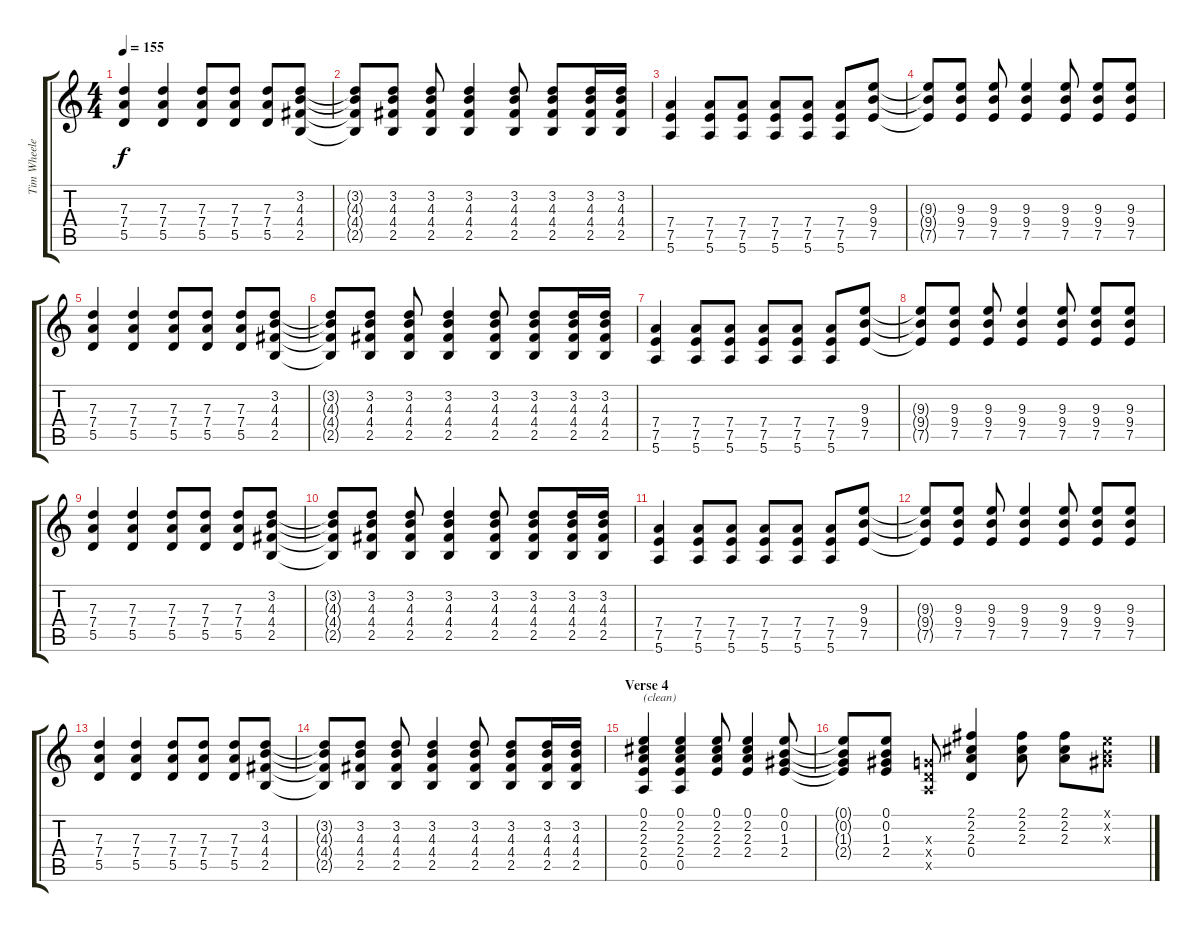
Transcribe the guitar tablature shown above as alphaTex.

\track ("Tim Wheeler" "Tim Wheele") {instrument acousticguitarsteel}
\staff {score tabs}
\tuning (E4 B3 G3 D3 A2 E2) {hide}
\ts (4 4)
\tempo 155
\clef g2
\ks c
(7.3 7.4 5.5).4{dy f} (7.3 7.4 5.5).4 (7.3 7.4 5.5).8 (7.3 7.4 5.5).8 (7.3 7.4 5.5).8 (3.2 4.3 4.4 2.5).8 |
(3.2{t} 4.3{t} 4.4{t} 2.5{t}).8 (3.2 4.3 4.4 2.5).8 (3.2 4.3 4.4 2.5).8 (3.2 4.3 4.4 2.5).4 (3.2 4.3 4.4 2.5).8 (3.2 4.3 4.4 2.5).8 (3.2 4.3 4.4 2.5).16 (3.2 4.3 4.4 2.5).16 |
(7.4 7.5 5.6).4 (7.4 7.5 5.6).8 (7.4 7.5 5.6).8 (7.4 7.5 5.6).8 (7.4 7.5 5.6).8 (7.4 7.5 5.6).8 (9.3 9.4 7.5).8 |
(9.3{t} 9.4{t} 7.5{t}).8 (9.3 9.4 7.5).8 (9.3 9.4 7.5).8 (9.3 9.4 7.5).4 (9.3 9.4 7.5).8 (9.3 9.4 7.5).8 (9.3 9.4 7.5).8 |
(7.3 7.4 5.5).4 (7.3 7.4 5.5).4 (7.3 7.4 5.5).8 (7.3 7.4 5.5).8 (7.3 7.4 5.5).8 (3.2 4.3 4.4 2.5).8 |
(3.2{t} 4.3{t} 4.4{t} 2.5{t}).8 (3.2 4.3 4.4 2.5).8 (3.2 4.3 4.4 2.5).8 (3.2 4.3 4.4 2.5).4 (3.2 4.3 4.4 2.5).8 (3.2 4.3 4.4 2.5).8 (3.2 4.3 4.4 2.5).16 (3.2 4.3 4.4 2.5).16 |
(7.4 7.5 5.6).4 (7.4 7.5 5.6).8 (7.4 7.5 5.6).8 (7.4 7.5 5.6).8 (7.4 7.5 5.6).8 (7.4 7.5 5.6).8 (9.3 9.4 7.5).8 |
(9.3{t} 9.4{t} 7.5{t}).8 (9.3 9.4 7.5).8 (9.3 9.4 7.5).8 (9.3 9.4 7.5).4 (9.3 9.4 7.5).8 (9.3 9.4 7.5).8 (9.3 9.4 7.5).8 |
(7.3 7.4 5.5).4 (7.3 7.4 5.5).4 (7.3 7.4 5.5).8 (7.3 7.4 5.5).8 (7.3 7.4 5.5).8 (3.2 4.3 4.4 2.5).8 |
(3.2{t} 4.3{t} 4.4{t} 2.5{t}).8 (3.2 4.3 4.4 2.5).8 (3.2 4.3 4.4 2.5).8 (3.2 4.3 4.4 2.5).4 (3.2 4.3 4.4 2.5).8 (3.2 4.3 4.4 2.5).8 (3.2 4.3 4.4 2.5).16 (3.2 4.3 4.4 2.5).16 |
(7.4 7.5 5.6).4 (7.4 7.5 5.6).8 (7.4 7.5 5.6).8 (7.4 7.5 5.6).8 (7.4 7.5 5.6).8 (7.4 7.5 5.6).8 (9.3 9.4 7.5).8 |
(9.3{t} 9.4{t} 7.5{t}).8 (9.3 9.4 7.5).8 (9.3 9.4 7.5).8 (9.3 9.4 7.5).4 (9.3 9.4 7.5).8 (9.3 9.4 7.5).8 (9.3 9.4 7.5).8 |
(7.3 7.4 5.5).4 (7.3 7.4 5.5).4 (7.3 7.4 5.5).8 (7.3 7.4 5.5).8 (7.3 7.4 5.5).8 (3.2 4.3 4.4 2.5).8 |
(3.2{t} 4.3{t} 4.4{t} 2.5{t}).8 (3.2 4.3 4.4 2.5).8 (3.2 4.3 4.4 2.5).8 (3.2 4.3 4.4 2.5).4 (3.2 4.3 4.4 2.5).8 (3.2 4.3 4.4 2.5).8 (3.2 4.3 4.4 2.5).16 (3.2 4.3 4.4 2.5).16 |
\section ("" "Verse 4")
(0.1 2.2 2.3 2.4 0.5).4{txt "(clean)" volume 13 instrument acousticguitarsteel} (0.1 2.2 2.3 2.4 0.5).4 (0.1 2.2 2.3 2.4).8 (0.1 2.2 2.3 2.4).4 (0.1 0.2 1.3 2.4).8 |
(0.1{t} 0.2{t} 1.3{t} 2.4{t}).8 (0.1 0.2 1.3 2.4).8 (0.3{x} 0.4{x} 0.5{x}).8 (2.1 2.2 2.3 0.4).4 (2.1 2.2 2.3).8 (2.1 2.2 2.3).8 (0.1{x} 0.2{x} 1.3{x}).8
